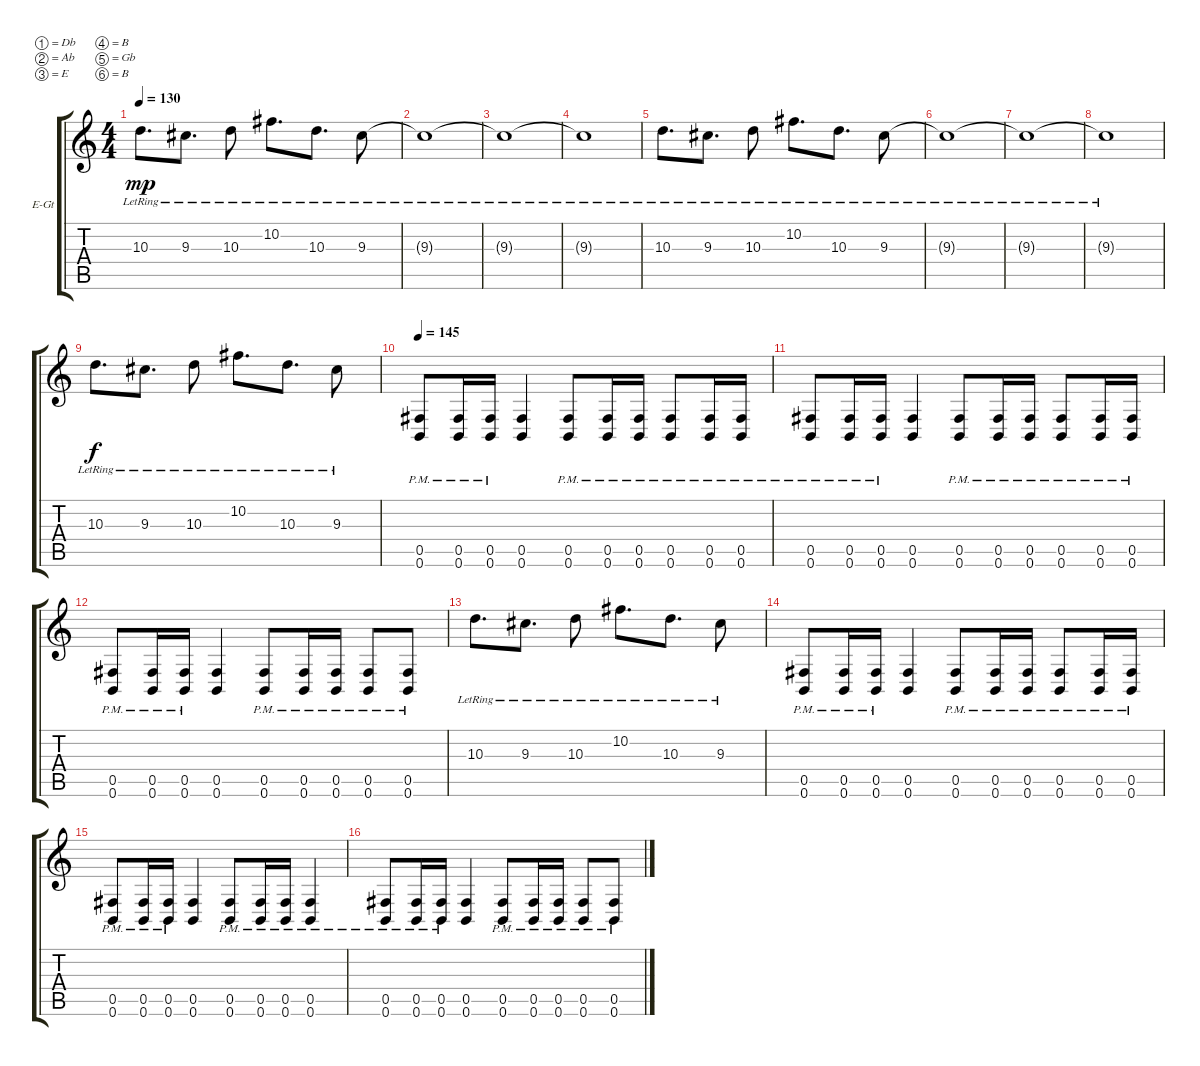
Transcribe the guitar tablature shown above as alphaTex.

\bracketExtendMode groupsimilarinstruments
\firstSystemTrackNameOrientation horizontal
\otherSystemsTrackNameOrientation horizontal
\track ("Guitar" "E-Gt") {instrument distortionguitar}
\staff {score tabs}
\tuning (Db4 Ab3 E3 B2 Gb2 B1)
\ts (4 4)
\beaming (8 2 2 2 2)
\tempo 130
\clef g2
\ks c
10.3{lr}.8{d dy mp instrument distortionguitar} 9.3{lr}.8{d} 10.3{lr}.8 10.2{lr}.8{d} 10.3{lr}.8{d} 9.3{lr}.8 |
9.3{lr t}.1 |
9.3{lr t}.1 |
9.3{lr t}.1 |
10.3{lr}.8{d} 9.3{lr}.8{d} 10.3{lr}.8 10.2{lr}.8{d} 10.3{lr}.8{d} 9.3{lr}.8 |
9.3{lr t}.1 |
9.3{lr t}.1 |
9.3{lr t}.1 |
10.3{lr}.8{d dy f} 9.3{lr}.8{d} 10.3{lr}.8 10.2{lr}.8{d} 10.3{lr}.8{d} 9.3{lr}.8 |
\tempo 145
(0.5{pm} 0.6{pm}).8 (0.5{pm} 0.6{pm}).16 (0.5{pm} 0.6{pm}).16 (0.5 0.6).4 (0.5{pm} 0.6{pm}).8 (0.5{pm} 0.6{pm}).16 (0.5{pm} 0.6{pm}).16 (0.5{pm} 0.6{pm}).8 (0.5{pm} 0.6{pm}).16 (0.5{pm} 0.6{pm}).16 |
(0.5{pm} 0.6{pm}).8 (0.5{pm} 0.6{pm}).16 (0.5{pm} 0.6{pm}).16 (0.5 0.6).4 (0.5{pm} 0.6{pm}).8 (0.5{pm} 0.6{pm}).16 (0.5{pm} 0.6{pm}).16 (0.5{pm} 0.6{pm}).8 (0.5{pm} 0.6{pm}).16 (0.5{pm} 0.6{pm}).16 |
(0.5{pm} 0.6{pm}).8 (0.5{pm} 0.6{pm}).16 (0.5{pm} 0.6{pm}).16 (0.5 0.6).4 (0.5{pm} 0.6{pm}).8 (0.5{pm} 0.6{pm}).16 (0.5{pm} 0.6{pm}).16 (0.5{pm} 0.6{pm}).8 (0.5{pm} 0.6{pm}).8 |
10.3{lr}.8{d} 9.3{lr}.8{d} 10.3{lr}.8 10.2{lr}.8{d} 10.3{lr}.8{d} 9.3{lr}.8 |
(0.5{pm} 0.6{pm}).8 (0.5{pm} 0.6{pm}).16 (0.5{pm} 0.6{pm}).16 (0.5 0.6).4 (0.5{pm} 0.6{pm}).8 (0.5{pm} 0.6{pm}).16 (0.5{pm} 0.6{pm}).16 (0.5{pm} 0.6{pm}).8 (0.5{pm} 0.6{pm}).16 (0.5{pm} 0.6{pm}).16 |
(0.5{pm} 0.6{pm}).8 (0.5{pm} 0.6{pm}).16 (0.5{pm} 0.6{pm}).16 (0.5 0.6).4 (0.5{pm} 0.6{pm}).8 (0.5{pm} 0.6{pm}).16 (0.5{pm} 0.6{pm}).16 (0.5{pm} 0.6{pm}).4 |
(0.5{pm} 0.6{pm}).8 (0.5{pm} 0.6{pm}).16 (0.5{pm} 0.6{pm}).16 (0.5 0.6).4 (0.5{pm} 0.6{pm}).8 (0.5{pm} 0.6{pm}).16 (0.5{pm} 0.6{pm}).16 (0.5{pm} 0.6{pm}).8 (0.5{pm} 0.6{pm}).8
